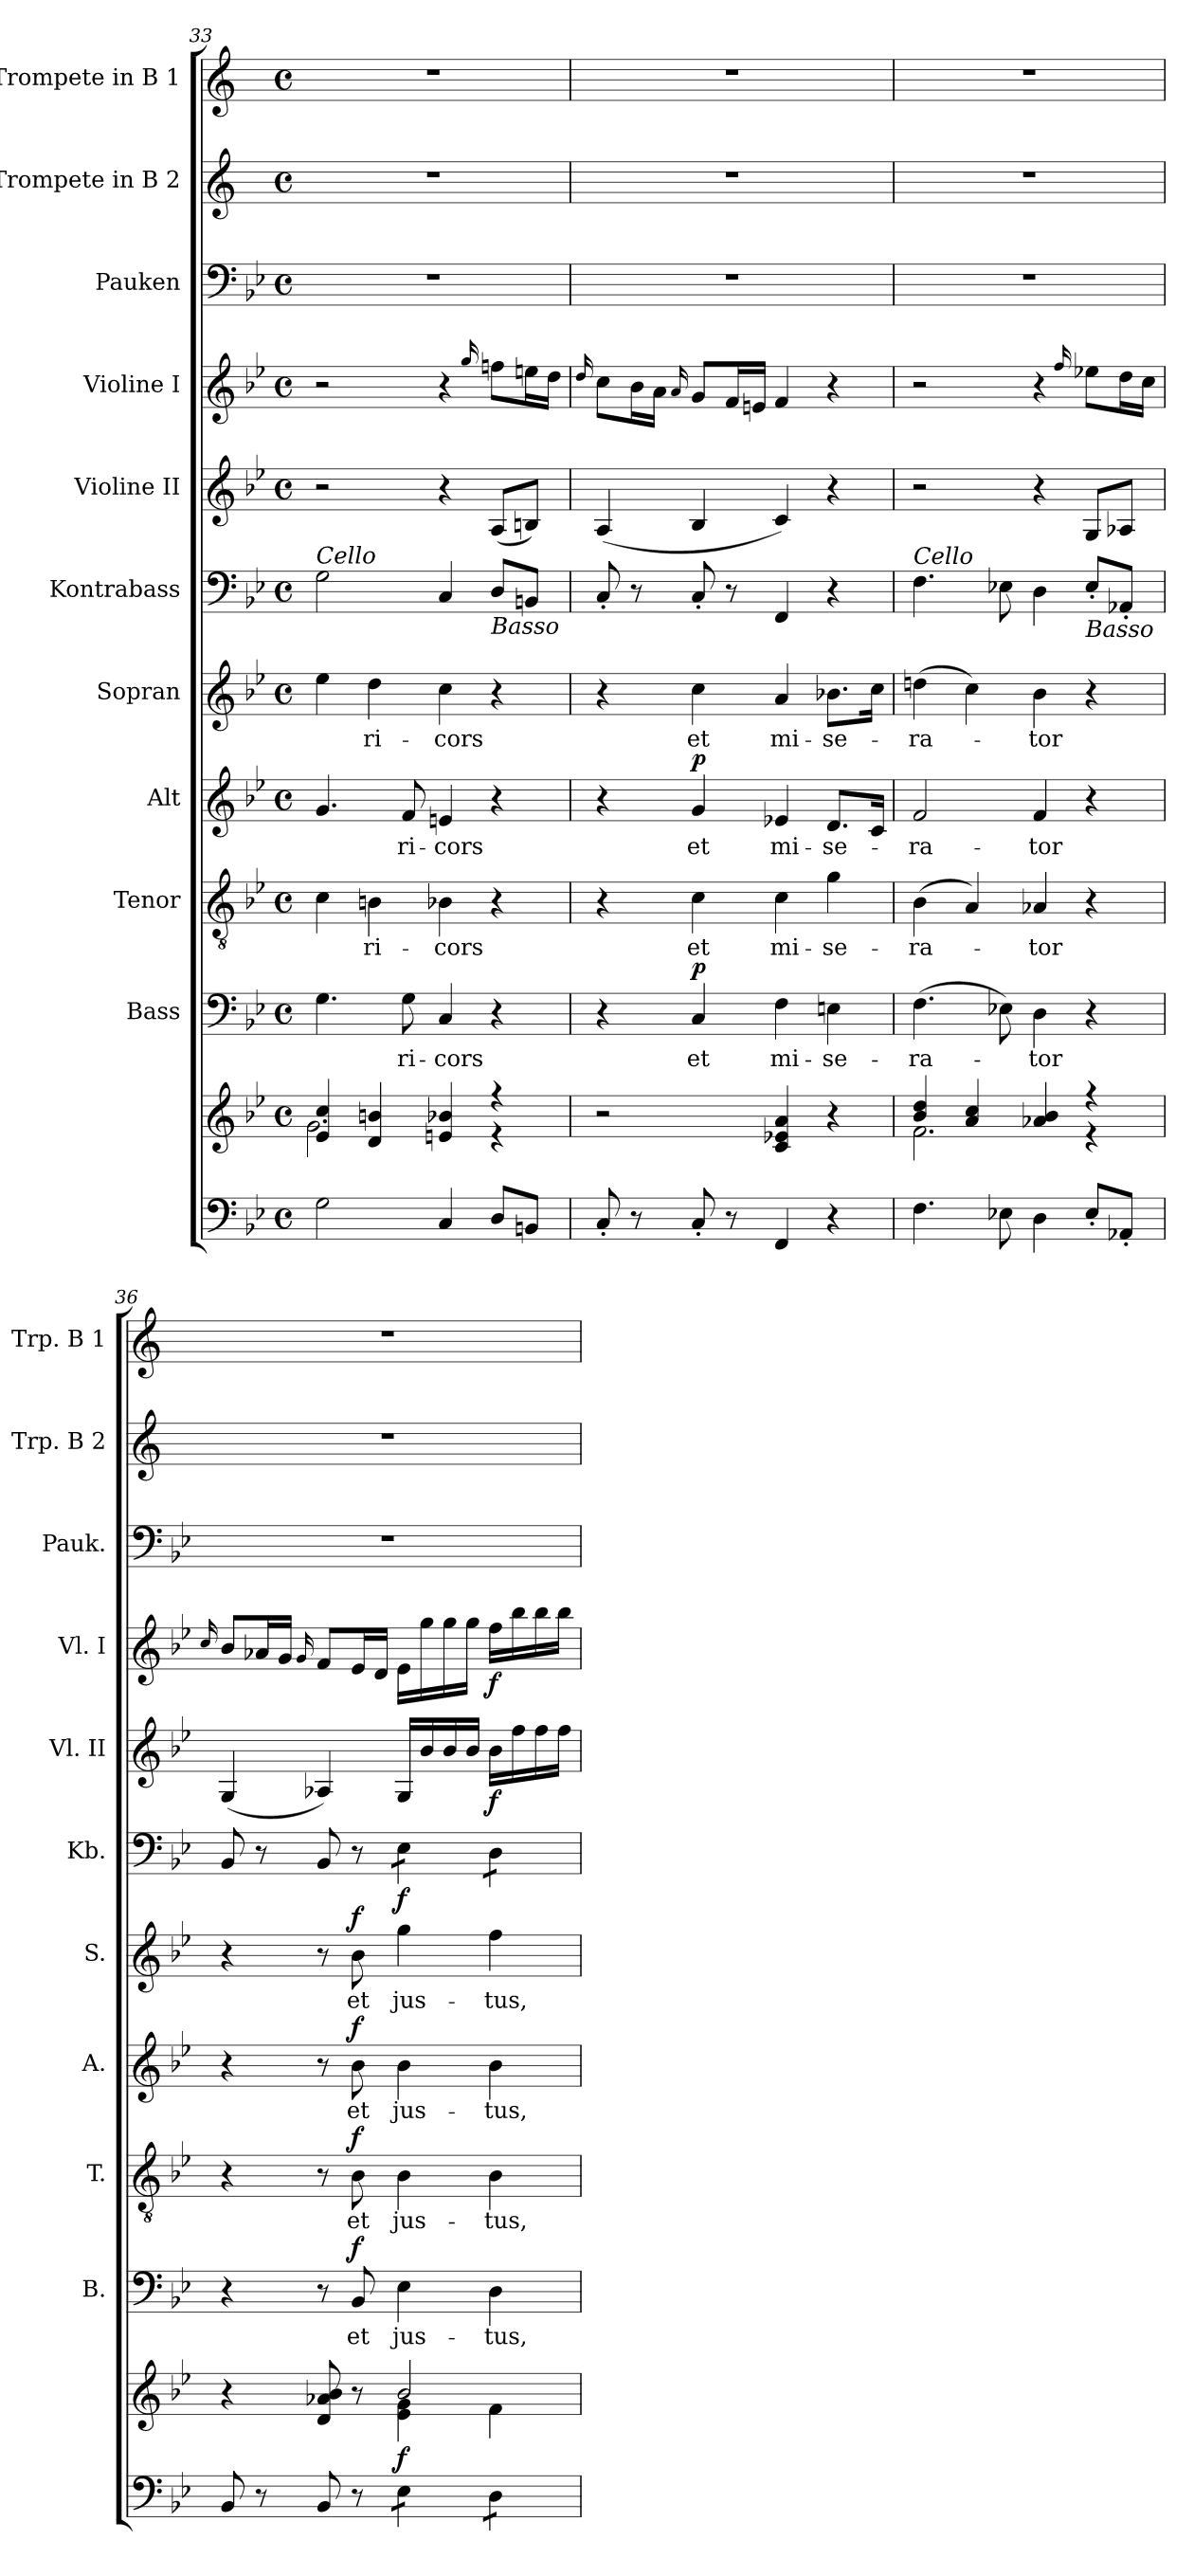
**kern	**kern	**dynam	**kern	**text	**dynam	**kern	**text	**dynam	**kern	**text	**dynam	**kern	**text	**dynam	**kern	**dynam	**kern	**dynam	**kern	**dynam	**kern	**kern	**kern
*part11	*part11	*part11	*part10	*part10	*part10	*part9	*part9	*part9	*part8	*part8	*part8	*part7	*part7	*part7	*part6	*part6	*part5	*part5	*part4	*part4	*part3	*part2	*part1
*staff12	*staff11	*staff11/12	*staff10	*staff10	*staff10	*staff9	*staff9	*staff9	*staff8	*staff8	*staff8	*staff7	*staff7	*staff7	*staff6	*staff6	*staff5	*staff5	*staff4	*staff4	*staff3	*staff2	*staff1
*	*	*	*I"Bass	*	*	*I"Tenor	*	*	*I"Alt	*	*	*I"Sopran	*	*	*I"Kontrabass	*	*I"Violine II	*	*I"Violine I	*	*I"Pauken	*I"Trompete in B 2	*I"Trompete in B 1
*	*	*	*I'B.	*	*	*I'T.	*	*	*I'A.	*	*	*I'S.	*	*	*I'Kb.	*	*I'Vl. II	*	*I'Vl. I	*	*I'Pauk.	*I'Trp. B 2	*I'Trp. B 1
*clefF4	*clefG2	*	*clefF4	*	*	*clefGv2	*	*	*clefG2	*	*	*clefG2	*	*	*clefF4	*	*clefG2	*	*clefG2	*	*clefF4	*clefG2	*clefG2
*	*	*	*	*	*	*	*	*	*	*	*	*	*	*	*ITrd7c12	*	*	*	*	*	*	*ITrd1c2	*ITrd1c2
*k[b-e-]	*k[b-e-]	*	*k[b-e-]	*	*	*k[b-e-]	*	*	*k[b-e-]	*	*	*k[b-e-]	*	*	*k[b-e-]	*	*k[b-e-]	*	*k[b-e-]	*	*k[b-e-]	*k[b-e-]	*k[b-e-]
*B-:	*B-:	*	*B-:	*	*	*B-:	*	*	*B-:	*	*	*B-:	*	*	*B-:	*	*B-:	*	*B-:	*	*B-:	*B-:	*B-:
*M4/4	*M4/4	*	*M4/4	*	*	*M4/4	*	*	*M4/4	*	*	*M4/4	*	*	*M4/4	*	*M4/4	*	*M4/4	*	*M4/4	*M4/4	*M4/4
*met(c)	*met(c)	*	*met(c)	*	*	*met(c)	*	*	*met(c)	*	*	*met(c)	*	*	*met(c)	*	*met(c)	*	*met(c)	*	*met(c)	*met(c)	*met(c)
=33	=33	=33	=33	=33	=33	=33	=33	=33	=33	=33	=33	=33	=33	=33	=33	=33	=33	=33	=33	=33	=33	=33	=33
*	*^	*	*	*	*	*	*	*	*	*	*	*	*	*	*	*	*	*	*	*	*	*	*
!	!	!	!	!	!	!	!	!	!	!	!	!	!	!	!	!LO:TX:a:i:t=Cello	!	!	!	!	!	!	!	!
2G\	4e-/ 4cc/	2.g\	.	4.G\	.	.	4c\	.	.	4.g/	.	.	4ee-\	.	.	2GG\	.	2r	.	2r	.	1r	1r	1r
!	!	!	!	!	!	!	!	!LO:LY:b	!	!	!	!	!	!LO:LY:b	!	!	!	!	!	!	!	!	!	!
.	4d/ 4bn/	.	.	.	.	.	4Bn\	-ri-	.	.	.	.	4dd\	-ri-	.	.	.	.	.	.	.	.	.	.
!	!	!	!	!	!LO:LY:b	!	!	!	!	!	!LO:LY:b	!	!	!	!	!	!	!	!	!	!	!	!	!
.	.	.	.	8G\	-ri-	.	.	.	.	8f/	-ri-	.	.	.	.	.	.	.	.	.	.	.	.	.
!	!	!	!	!	!LO:LY:b	!	!	!LO:LY:b	!	!	!LO:LY:b	!	!	!LO:LY:b	!	!	!	!	!	!	!	!	!	!
4C/	4en/ 4b-X/	.	.	4C/	-cors	.	4B-X\	-cors	.	4en/	-cors	.	4cc\	-cors	.	4CC/	.	4r	.	4r	.	.	.	.
.	.	.	.	.	.	.	.	.	.	.	.	.	.	.	.	.	.	.	.	16qqgg/	.	.	.	.
!	!	!	!	!	!	!	!	!	!	!	!	!	!	!	!	!LO:TX:b:i:t=Basso	!	!	!	!	!	!	!	!
8D/L	4r	4r	.	4r	.	.	4r	.	.	4r	.	.	4r	.	.	8DD/L	.	(<8A/L	.	8ffn\L	.	.	.	.
8BBn/J	.	.	.	.	.	.	.	.	.	.	.	.	.	.	.	8BBBn/J	.	8Bni/J)	.	16een\L	.	.	.	.
.	.	.	.	.	.	.	.	.	.	.	.	.	.	.	.	.	.	.	.	16dd\JJ	.	.	.	.
*	*v	*v	*	*	*	*	*	*	*	*	*	*	*	*	*	*	*	*	*	*	*	*	*	*
=34	=34	=34	=34	=34	=34	=34	=34	=34	=34	=34	=34	=34	=34	=34	=34	=34	=34	=34	=34	=34	=34	=34	=34
.	.	.	.	.	.	.	.	.	.	.	.	.	.	.	.	.	.	.	16qqdd/	.	.	.	.
8C'</	2r	.	4r	.	.	4r	.	.	4r	.	.	4r	.	.	8CC'</	.	(<4A/	.	8cc\L	.	1r	1r	1r
8r	.	.	.	.	.	.	.	.	.	.	.	.	.	.	8r	.	.	.	16b-\L	.	.	.	.
.	.	.	.	.	.	.	.	.	.	.	.	.	.	.	.	.	.	.	16a\JJ	.	.	.	.
.	.	.	.	.	.	.	.	.	.	.	.	.	.	.	.	.	.	.	16qqa/	.	.	.	.
!	!	!	!	!LO:LY:b	!LO:DY:a	!	!LO:LY:b	!	!	!LO:LY:b	!LO:DY:a	!	!LO:LY:b	!	!	!	!	!	!	!	!	!	!
8C'</	.	.	4C/	et	p	4c\	et	.	4g/	et	p	4cc\	et	.	8CC'</	.	4B-/	.	8g/L	.	.	.	.
8r	.	.	.	.	.	.	.	.	.	.	.	.	.	.	8r	.	.	.	16f/L	.	.	.	.
.	.	.	.	.	.	.	.	.	.	.	.	.	.	.	.	.	.	.	16en/JJ	.	.	.	.
!	!	!	!	!LO:LY:b	!	!	!LO:LY:b	!	!	!LO:LY:b	!	!	!LO:LY:b	!	!	!	!	!	!	!	!	!	!
4FF/	4c/ 4e-X/ 4a/	.	4F\	mi-	.	4c\	mi-	.	4e-X/	mi-	.	4a/	mi-	.	4FFF/	.	4c/)	.	4f/	.	.	.	.
!	!	!	!	!LO:LY:b	!	!	!LO:LY:b	!	!	!LO:LY:b	!	!	!LO:LY:b	!	!	!	!	!	!	!	!	!	!
4r	4r	.	4En\	-se-	.	4g\	-se-	.	8.d/L	-se-	.	8.b-X\L	-se-	.	4r	.	4r	.	4r	.	.	.	.
.	.	.	.	.	.	.	.	.	16c/Jk	.	.	16cc\Jk	.	.	.	.	.	.	.	.	.	.	.
!!LO:PB:g=z
=35	=35	=35	=35	=35	=35	=35	=35	=35	=35	=35	=35	=35	=35	=35	=35	=35	=35	=35	=35	=35	=35	=35	=35
*	*^	*	*	*	*	*	*	*	*	*	*	*	*	*	*	*	*	*	*	*	*	*	*
!	!	!	!	!	!	!	!	!	!	!	!	!	!	!	!	!LO:TX:a:i:t=Cello	!	!	!	!	!	!	!	!
!	!	!	!	!	!LO:LY:b	!	!	!LO:LY:b	!	!	!LO:LY:b	!	!	!LO:LY:b	!	!	!	!	!	!	!	!	!	!
4.F\	4b-/ 4dd/	2.f\	.	(>4.F\	-ra-	.	(>4B-\	-ra-	.	2f/	-ra-	.	(>4ddn\	-ra-	.	4.FF\	.	2r	.	2r	.	1r	1r	1r
.	4a/ 4cc/	.	.	.	.	.	4A/)	.	.	.	.	.	4cc\)	.	.	.	.	.	.	.	.	.	.	.
8E-X\	.	.	.	8E-X\)	.	.	.	.	.	.	.	.	.	.	.	8EE-X\	.	.	.	.	.	.	.	.
!	!	!	!	!	!LO:LY:b	!	!	!LO:LY:b	!	!	!LO:LY:b	!	!	!LO:LY:b	!	!	!	!	!	!	!	!	!	!
4D\	4a-X/ 4b-/	.	.	4D\	-tor	.	4A-X/	-tor	.	4f/	-tor	.	4b-\	-tor	.	4DD\	.	4r	.	4r	.	.	.	.
.	.	.	.	.	.	.	.	.	.	.	.	.	.	.	.	.	.	.	.	16qqff/	.	.	.	.
!	!	!	!	!	!	!	!	!	!	!	!	!	!	!	!	!LO:TX:b:i:t=Basso	!	!	!	!	!	!	!	!
8E-'</L	4r	4r	.	4r	.	.	4r	.	.	4r	.	.	4r	.	.	8EE-'</L	.	8G/L	.	8ee-X\L	.	.	.	.
8AA-X'</J	.	.	.	.	.	.	.	.	.	.	.	.	.	.	.	8AAA-X'</J	.	8A-X/J	.	16dd\L	.	.	.	.
.	.	.	.	.	.	.	.	.	.	.	.	.	.	.	.	.	.	.	.	16cc\JJ	.	.	.	.
=36	=36	=36	=36	=36	=36	=36	=36	=36	=36	=36	=36	=36	=36	=36	=36	=36	=36	=36	=36	=36	=36	=36	=36	=36
.	.	.	.	.	.	.	.	.	.	.	.	.	.	.	.	.	.	.	.	16qqcc/	.	.	.	.
8BB-/	4r	2ryy	.	4r	.	.	4r	.	.	4r	.	.	4r	.	.	8BBB-/	.	(<4G/	.	8b-/L	.	1r	1r	1r
8r	.	.	.	.	.	.	.	.	.	.	.	.	.	.	.	8r	.	.	.	16a-X/L	.	.	.	.
.	.	.	.	.	.	.	.	.	.	.	.	.	.	.	.	.	.	.	.	16g/JJ	.	.	.	.
.	.	.	.	.	.	.	.	.	.	.	.	.	.	.	.	.	.	.	.	16qqg/	.	.	.	.
8BB-/	8d/ 8a-X/ 8b-/	.	.	8r	.	.	8r	.	.	8r	.	.	8r	.	.	8BBB-/	.	4A-X/)	.	8f/L	.	.	.	.
!	!	!	!	!	!LO:LY:b	!LO:DY:a	!	!LO:LY:b	!LO:DY:a	!	!LO:LY:b	!LO:DY:a	!	!LO:LY:b	!LO:DY:a	!	!	!	!	!	!	!	!	!
8r	8r	.	.	8BB-/	et	f	8B-\	et	f	8b-\	et	f	8b-\	et	f	8r	.	.	.	16e-/L	.	.	.	.
.	.	.	.	.	.	.	.	.	.	.	.	.	.	.	.	.	.	.	.	16d/JJ	.	.	.	.
!	!	!	!LO:DY:a=2	!	!LO:LY:b	!	!	!LO:LY:b	!	!	!LO:LY:b	!	!	!LO:LY:b	!	!	!LO:DY:b	!	!	!	!	!	!	!
*tremolo	*	*	*	*	*	*	*	*	*	*	*	*	*	*	*	*	*	*	*	*	*	*	*	*
*	*	*	*	*	*	*	*	*	*	*	*	*	*	*	*	*tremolo	*	*	*	*	*	*	*	*
8E-\L	2b-/	4e-\ 4g\	f	4E-\	jus-	.	4B-\	jus-	.	4b-\	jus-	.	4gg\	jus-	.	8EE-\L	f	16G/LL	.	16e-\LL	.	.	.	.
.	.	.	.	.	.	.	.	.	.	.	.	.	.	.	.	.	.	16b-/	.	16gg\	.	.	.	.
8E-\J	.	.	.	.	.	.	.	.	.	.	.	.	.	.	.	8EE-\J	.	16b-/	.	16gg\	.	.	.	.
.	.	.	.	.	.	.	.	.	.	.	.	.	.	.	.	.	.	16b-/JJ	.	16gg\JJ	.	.	.	.
!	!	!	!	!	!LO:LY:b	!	!	!LO:LY:b	!	!	!LO:LY:b	!	!	!LO:LY:b	!	!	!	!	!LO:DY:b	!	!LO:DY:b	!	!	!
8D\L	.	4f\	.	4D\	-tus,	.	4B-\	-tus,	.	4b-\	-tus,	.	4ff\	-tus,	.	8DD\L	.	16b-\LL	f	16ff\LL	f	.	.	.
.	.	.	.	.	.	.	.	.	.	.	.	.	.	.	.	.	.	16ff\	.	16bb-\	.	.	.	.
8D\J	.	.	.	.	.	.	.	.	.	.	.	.	.	.	.	8DD\J	.	16ff\	.	16bb-\	.	.	.	.
*	*	*	*	*	*	*	*	*	*	*	*	*	*	*	*	*Xtremolo	*	*	*	*	*	*	*	*
*Xtremolo	*	*	*	*	*	*	*	*	*	*	*	*	*	*	*	*	*	*	*	*	*	*	*	*
.	.	.	.	.	.	.	.	.	.	.	.	.	.	.	.	.	.	16ff\JJ	.	16bb-\JJ	.	.	.	.
*	*v	*v	*	*	*	*	*	*	*	*	*	*	*	*	*	*	*	*	*	*	*	*	*	*
=	=	=	=	=	=	=	=	=	=	=	=	=	=	=	=	=	=	=	=	=	=	=	=
*-	*-	*-	*-	*-	*-	*-	*-	*-	*-	*-	*-	*-	*-	*-	*-	*-	*-	*-	*-	*-	*-	*-	*-
